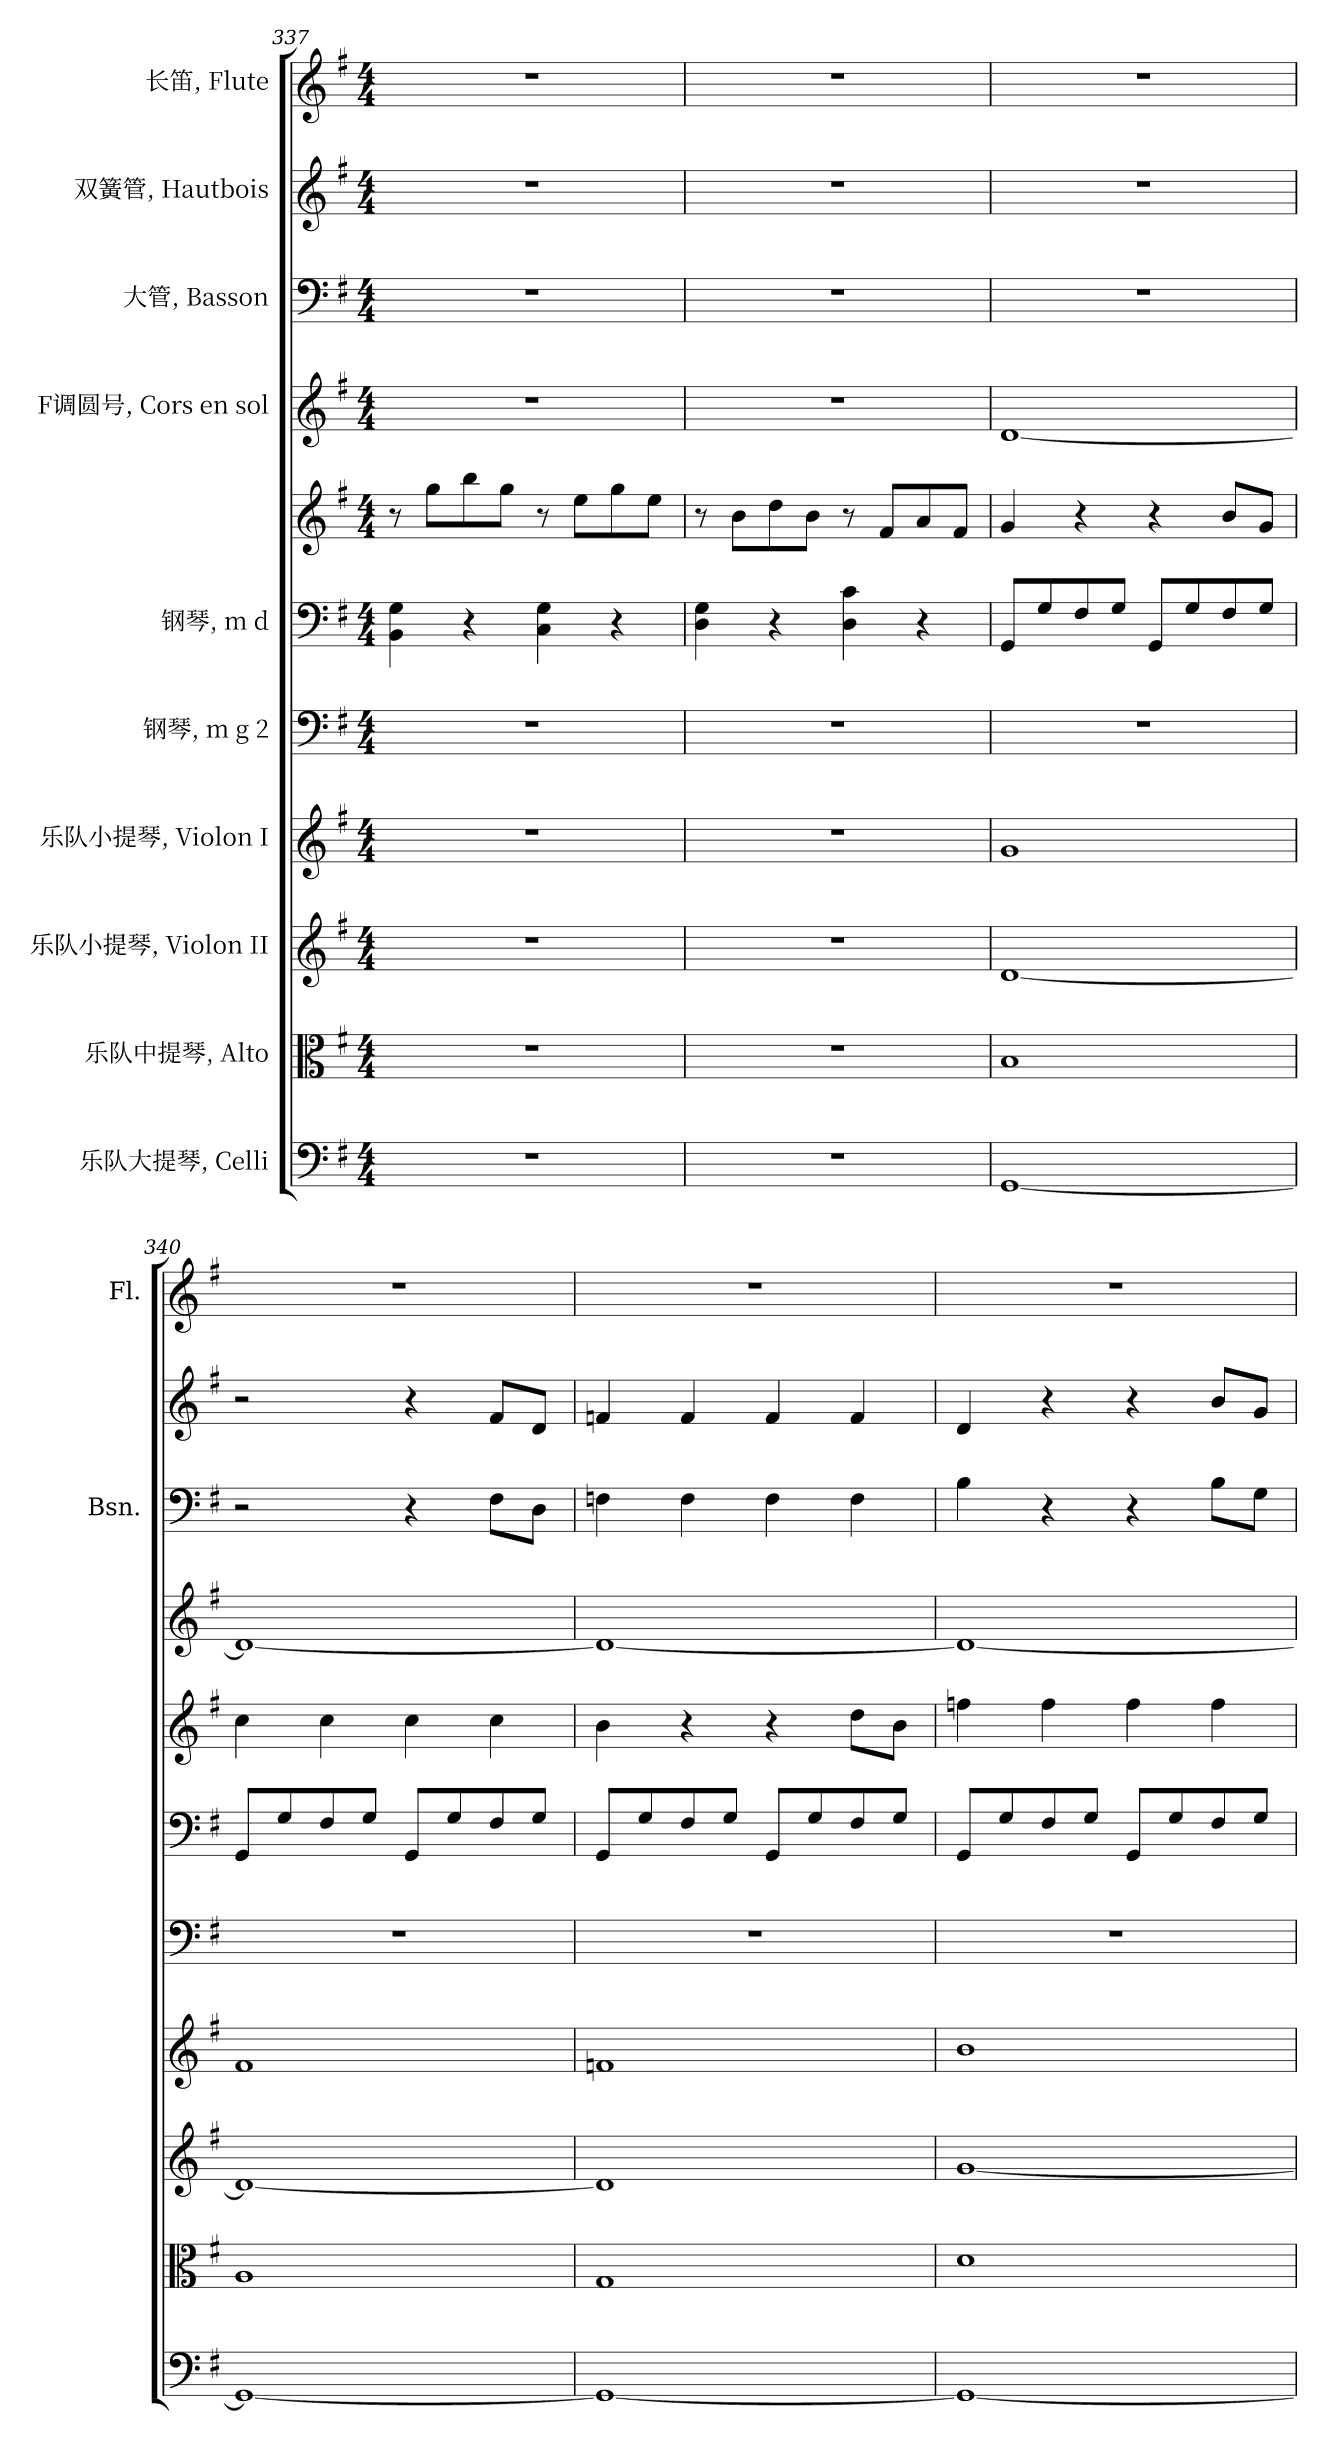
**kern	**kern	**kern	**kern	**kern	**kern	**kern	**kern	**kern	**kern	**kern
*part10	*part9	*part8	*part7	*part6	*part5	*part5	*part4	*part3	*part2	*part1
*staff11	*staff10	*staff9	*staff8	*staff7	*staff6	*staff5	*staff4	*staff3	*staff2	*staff1
*I"乐队大提琴, Celli	*I"乐队中提琴, Alto	*I"乐队小提琴, Violon II	*I"乐队小提琴, Violon I	*I"钢琴, m g 2	*I"钢琴, m d	*	*I"F调圆号, Cors en sol	*I"大管, Basson	*I"双簧管, Hautbois	*I"长笛, Flute
*	*	*	*	*	*	*	*	*I'Bsn.	*	*I'Fl.
!!LO:PB:g=z
*clefF4	*clefC3	*clefG2	*clefG2	*clefF4	*clefF4	*clefG2	*clefG2	*clefF4	*clefG2	*clefG2
*	*	*	*	*	*	*	*ITrd4c7	*	*	*
*k[f#]	*k[f#]	*k[f#]	*k[f#]	*k[f#]	*k[f#]	*k[f#]	*k[]	*k[f#]	*k[f#]	*k[f#]
*M4/4	*M4/4	*M4/4	*M4/4	*M4/4	*M4/4	*M4/4	*M4/4	*M4/4	*M4/4	*M4/4
=337	=337	=337	=337	=337	=337	=337	=337	=337	=337	=337
1r	1r	1r	1r	1r	4BB\ 4G\	8r	1r	1r	1r	1r
.	.	.	.	.	.	8gg\L	.	.	.	.
.	.	.	.	.	4r	8bb\	.	.	.	.
.	.	.	.	.	.	8gg\J	.	.	.	.
.	.	.	.	.	4C\ 4G\	8r	.	.	.	.
.	.	.	.	.	.	8ee\L	.	.	.	.
.	.	.	.	.	4r	8gg\	.	.	.	.
.	.	.	.	.	.	8ee\J	.	.	.	.
=338	=338	=338	=338	=338	=338	=338	=338	=338	=338	=338
1r	1r	1r	1r	1r	4D\ 4G\	8r	1r	1r	1r	1r
.	.	.	.	.	.	8b\L	.	.	.	.
.	.	.	.	.	4r	8dd\	.	.	.	.
.	.	.	.	.	.	8b\J	.	.	.	.
.	.	.	.	.	4D\ 4c\	8r	.	.	.	.
.	.	.	.	.	.	8f#/L	.	.	.	.
.	.	.	.	.	4r	8a/	.	.	.	.
.	.	.	.	.	.	8f#/J	.	.	.	.
=339	=339	=339	=339	=339	=339	=339	=339	=339	=339	=339
[1GG	1B	[1d	1g	1r	8GG/L	4g/	[1G	1r	1r	1r
.	.	.	.	.	8G/	.	.	.	.	.
.	.	.	.	.	8F#/	4r	.	.	.	.
.	.	.	.	.	8G/J	.	.	.	.	.
.	.	.	.	.	8GG/L	4r	.	.	.	.
.	.	.	.	.	8G/	.	.	.	.	.
.	.	.	.	.	8F#/	8b/L	.	.	.	.
.	.	.	.	.	8G/J	8g/J	.	.	.	.
=340	=340	=340	=340	=340	=340	=340	=340	=340	=340	=340
1GG_	1A	1d_	1f#	1r	8GG/L	4cc\	1G_	2r	2r	1r
.	.	.	.	.	8G/	.	.	.	.	.
.	.	.	.	.	8F#/	4cc\	.	.	.	.
.	.	.	.	.	8G/J	.	.	.	.	.
.	.	.	.	.	8GG/L	4cc\	.	4r	4r	.
.	.	.	.	.	8G/	.	.	.	.	.
.	.	.	.	.	8F#/	4cc\	.	8F#\L	8f#/L	.
.	.	.	.	.	8G/J	.	.	8D\J	8d/J	.
=341	=341	=341	=341	=341	=341	=341	=341	=341	=341	=341
1GG_	1G	1d]	1fn	1r	8GG/L	4b\	1G_	4Fn\	4fn/	1r
.	.	.	.	.	8G/	.	.	.	.	.
.	.	.	.	.	8F#/	4r	.	4F\	4f/	.
.	.	.	.	.	8G/J	.	.	.	.	.
.	.	.	.	.	8GG/L	4r	.	4F\	4f/	.
.	.	.	.	.	8G/	.	.	.	.	.
.	.	.	.	.	8F#/	8dd\L	.	4F\	4f/	.
.	.	.	.	.	8G/J	8b\J	.	.	.	.
!!LO:PB:g=z
=342	=342	=342	=342	=342	=342	=342	=342	=342	=342	=342
1GG_	1d	[1g	1b	1r	8GG/L	4ffn\	1G_	4B\	4d/	1r
.	.	.	.	.	8G/	.	.	.	.	.
.	.	.	.	.	8F#/	4ff\	.	4r	4r	.
.	.	.	.	.	8G/J	.	.	.	.	.
.	.	.	.	.	8GG/L	4ff\	.	4r	4r	.
.	.	.	.	.	8G/	.	.	.	.	.
.	.	.	.	.	8F#/	4ff\	.	8B\L	8b/L	.
.	.	.	.	.	8G/J	.	.	8G\J	8g/J	.
=	=	=	=	=	=	=	=	=	=	=
*-	*-	*-	*-	*-	*-	*-	*-	*-	*-	*-
